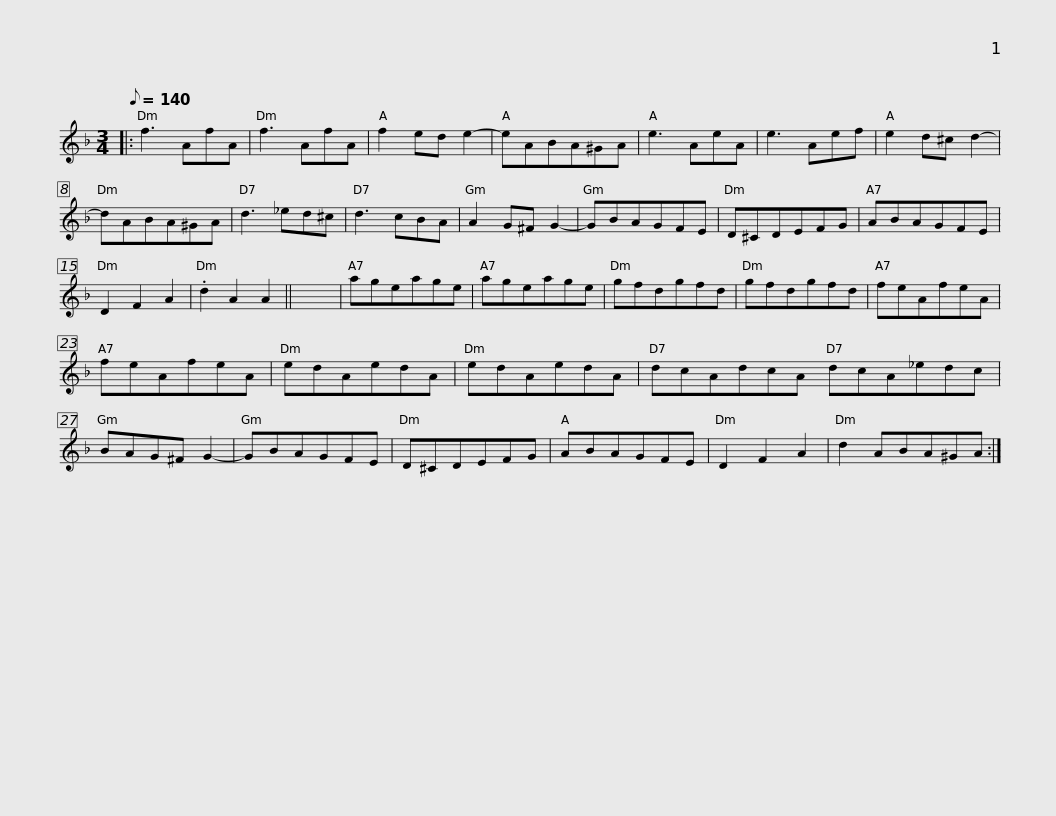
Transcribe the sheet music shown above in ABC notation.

X:1
L:1/8
Q:1/8=140
M:3/4
I:linebreak $
K:Dmin
V:1 treble
V:1
|: f3 AfA | f3 AfA | f2 ed e2- | eABA^GA | e3 AeA | %5
 e3 Aef | e2 d^c d2- | dABA^GA |$ d3 _ed^c | d3 cBA | %10
 A2 G^F G2- | GBAGFE | D^CDEFG | ABAGFE | D2 F2 A2 | %15
 .d2 A2 A2 || x6 |$ ageage | ageage | gfdgfd | %20
 gfdgfd | feAfeA | feAfeA | edAedA |$ edAedA | %25
 dcAdcA dcA_edc | BAG^F G2- | GBAGFE | D^CDEFG | ABAGFE |$ %30
 D2 F2 A2 | d2 ABA^GA :| %32
